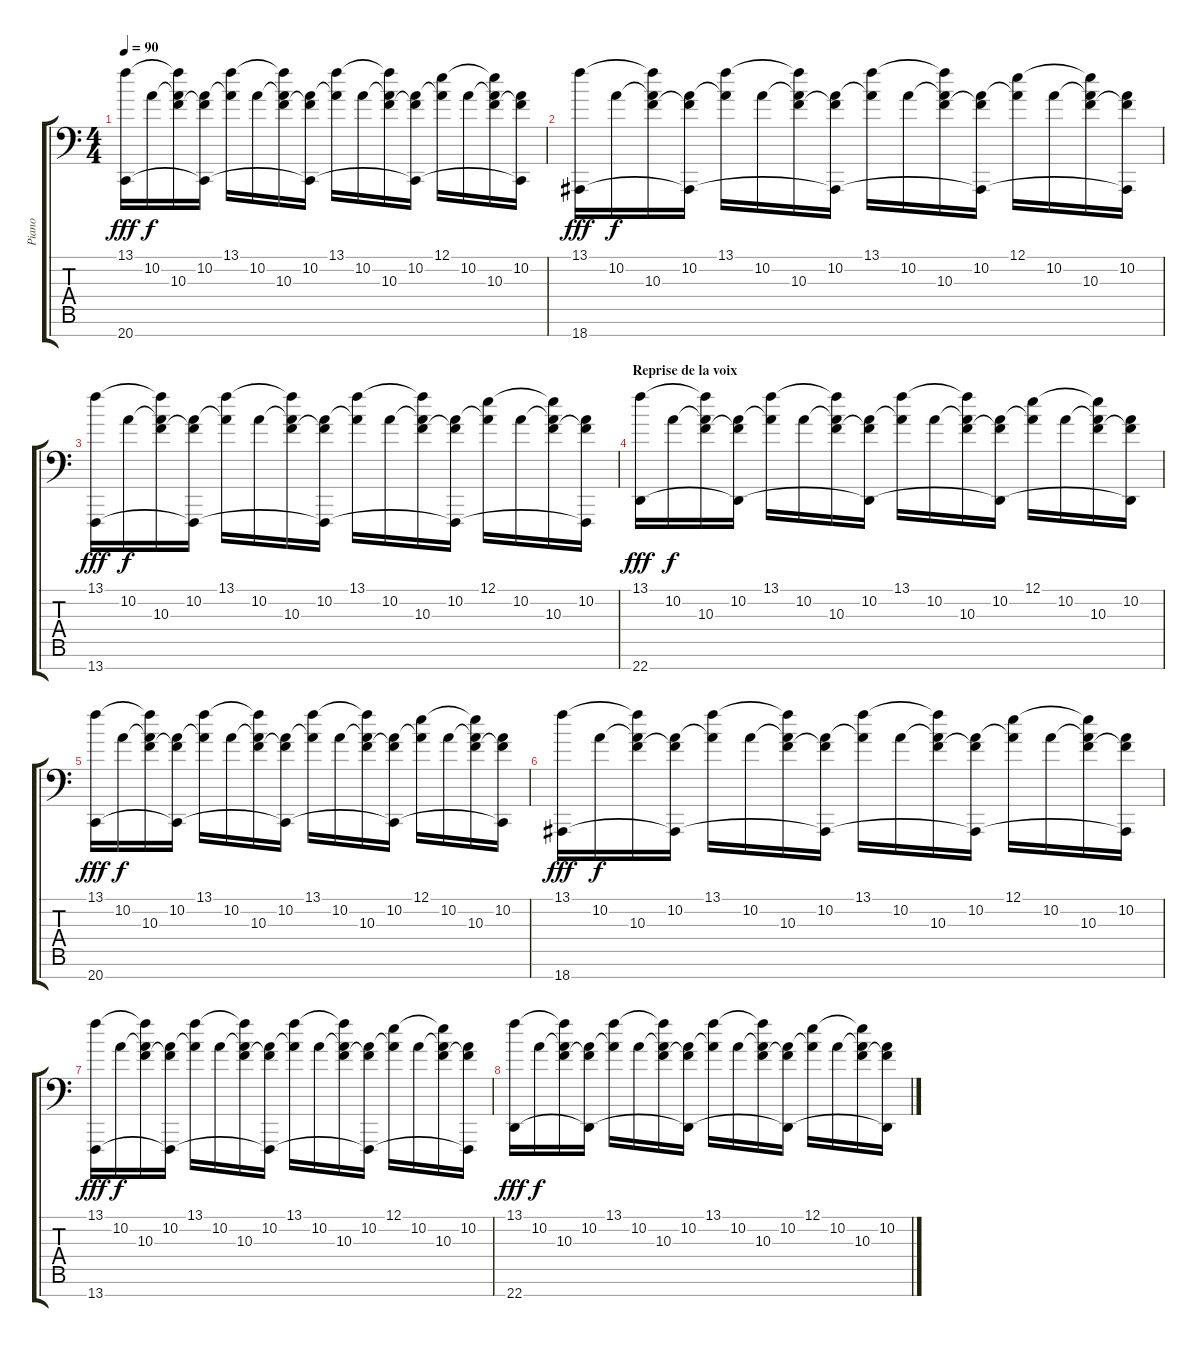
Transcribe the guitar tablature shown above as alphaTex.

\track ("Piano" "Piano") {instrument acousticgrandpiano}
\staff {score tabs}
\tuning (E4 B3 G3 D3 A2 E2 E0) {hide}
\ts (4 4)
\tempo 90
\clef f4
\ks c
(13.1 20.7).16{dy fff} 10.2.16{dy f} (13.1{t} 10.2{t} 10.3).16 (10.2 10.3{t} 20.7{t}).16 (13.1 10.2{t}).16 10.2.16 (13.1{t} 10.2{t} 10.3).16 (10.2 10.3{t} 20.7{t}).16 (13.1 10.2{t}).16 10.2.16 (13.1{t} 10.2{t} 10.3).16 (10.2 10.3{t} 20.7{t}).16 (12.1 10.2{t}).16 10.2.16 (12.1{t} 10.2{t} 10.3).16 (10.2 10.3{t} 20.7{t}).16 |
(13.1 18.7).16{dy fff} 10.2.16{dy f} (13.1{t} 10.2{t} 10.3).16 (10.2 10.3{t} 18.7{t}).16 (13.1 10.2{t}).16 10.2.16 (13.1{t} 10.2{t} 10.3).16 (10.2 10.3{t} 18.7{t}).16 (13.1 10.2{t}).16 10.2.16 (13.1{t} 10.2{t} 10.3).16 (10.2 10.3{t} 18.7{t}).16 (12.1 10.2{t}).16 10.2.16 (12.1{t} 10.2{t} 10.3).16 (10.2 10.3{t} 18.7{t}).16 |
(13.1 13.7).16{dy fff} 10.2.16{dy f} (13.1{t} 10.2{t} 10.3).16 (10.2 10.3{t} 13.7{t}).16 (13.1 10.2{t}).16 10.2.16 (13.1{t} 10.2{t} 10.3).16 (10.2 10.3{t} 13.7{t}).16 (13.1 10.2{t}).16 10.2.16 (13.1{t} 10.2{t} 10.3).16 (10.2 10.3{t} 13.7{t}).16 (12.1 10.2{t}).16 10.2.16 (12.1{t} 10.2{t} 10.3).16 (10.2 10.3{t} 13.7{t}).16 |
\section ("" "Reprise de la voix")
(13.1 22.7).16{dy fff} 10.2.16{dy f} (13.1{t} 10.2{t} 10.3).16 (10.2 10.3{t} 22.7{t}).16 (13.1 10.2{t}).16 10.2.16 (13.1{t} 10.2{t} 10.3).16 (10.2 10.3{t} 22.7{t}).16 (13.1 10.2{t}).16 10.2.16 (13.1{t} 10.2{t} 10.3).16 (10.2 10.3{t} 22.7{t}).16 (12.1 10.2{t}).16 10.2.16 (12.1{t} 10.2{t} 10.3).16 (10.2 10.3{t} 22.7{t}).16 |
(13.1 20.7).16{dy fff} 10.2.16{dy f} (13.1{t} 10.2{t} 10.3).16 (10.2 10.3{t} 20.7{t}).16 (13.1 10.2{t}).16 10.2.16 (13.1{t} 10.2{t} 10.3).16 (10.2 10.3{t} 20.7{t}).16 (13.1 10.2{t}).16 10.2.16 (13.1{t} 10.2{t} 10.3).16 (10.2 10.3{t} 20.7{t}).16 (12.1 10.2{t}).16 10.2.16 (12.1{t} 10.2{t} 10.3).16 (10.2 10.3{t} 20.7{t}).16 |
(13.1 18.7).16{dy fff} 10.2.16{dy f} (13.1{t} 10.2{t} 10.3).16 (10.2 10.3{t} 18.7{t}).16 (13.1 10.2{t}).16 10.2.16 (13.1{t} 10.2{t} 10.3).16 (10.2 10.3{t} 18.7{t}).16 (13.1 10.2{t}).16 10.2.16 (13.1{t} 10.2{t} 10.3).16 (10.2 10.3{t} 18.7{t}).16 (12.1 10.2{t}).16 10.2.16 (12.1{t} 10.2{t} 10.3).16 (10.2 10.3{t} 18.7{t}).16 |
(13.1 13.7).16{dy fff} 10.2.16{dy f} (13.1{t} 10.2{t} 10.3).16 (10.2 10.3{t} 13.7{t}).16 (13.1 10.2{t}).16 10.2.16 (13.1{t} 10.2{t} 10.3).16 (10.2 10.3{t} 13.7{t}).16 (13.1 10.2{t}).16 10.2.16 (13.1{t} 10.2{t} 10.3).16 (10.2 10.3{t} 13.7{t}).16 (12.1 10.2{t}).16 10.2.16 (12.1{t} 10.2{t} 10.3).16 (10.2 10.3{t} 13.7{t}).16 |
(13.1 22.7).16{dy fff} 10.2.16{dy f} (13.1{t} 10.2{t} 10.3).16 (10.2 10.3{t} 22.7{t}).16 (13.1 10.2{t}).16 10.2.16 (13.1{t} 10.2{t} 10.3).16 (10.2 10.3{t} 22.7{t}).16 (13.1 10.2{t}).16 10.2.16 (13.1{t} 10.2{t} 10.3).16 (10.2 10.3{t} 22.7{t}).16 (12.1 10.2{t}).16 10.2.16 (12.1{t} 10.2{t} 10.3).16 (10.2 10.3{t} 22.7{t}).16
